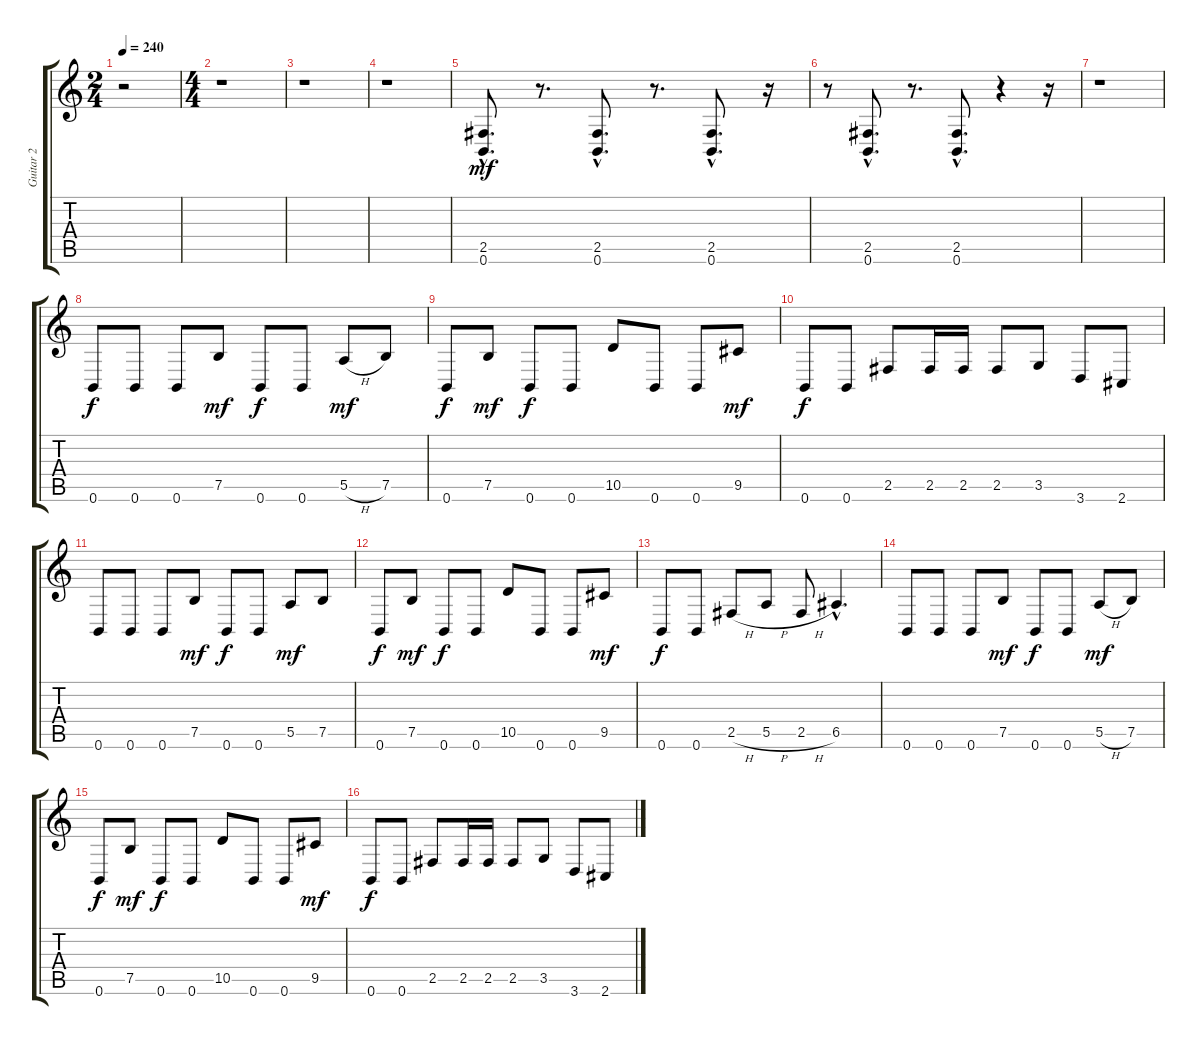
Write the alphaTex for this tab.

\track ("Guitar 2" "Guitar 2") {instrument distortionguitar}
\staff {score tabs}
\tuning (B3 Gb3 D3 A2 E2 B1) {hide}
\ts (2 4)
\tempo 240
\clef g2
\ks c
r.2{dy mf instrument distortionguitar} |
\ts (4 4)
r.1 |
r.1 |
r.1 |
(2.5{hac} 0.6{hac}).8{d} r.8{d} (2.5{hac} 0.6{hac}).8{d} r.8{d} (2.5{hac} 0.6{hac}).8{d} r.16 |
r.8 (2.5{hac} 0.6{hac}).8{d} r.8{d} (2.5{hac} 0.6{hac}).8{d} r.4 r.16 |
r.1 |
0.6.8{dy f} 0.6.8 0.6.8 7.5.8{dy mf} 0.6.8{dy f} 0.6.8 5.5{h}.8{dy mf} 7.5.8 |
0.6.8{dy f} 7.5.8{dy mf} 0.6.8{dy f} 0.6.8 10.5.8 0.6.8 0.6.8 9.5.8{dy mf} |
0.6.8{dy f} 0.6.8 2.5.8 2.5.16 2.5.16 2.5.8 3.5.8 3.6.8 2.6.8 |
0.6.8 0.6.8 0.6.8 7.5.8{dy mf} 0.6.8{dy f} 0.6.8 5.5.8{dy mf} 7.5.8 |
0.6.8{dy f} 7.5.8{dy mf} 0.6.8{dy f} 0.6.8 10.5.8 0.6.8 0.6.8 9.5.8{dy mf} |
0.6.8{dy f} 0.6.8 2.5{h}.8 5.5{h}.8 2.5{h}.8 6.5{hac}.4{d} |
0.6.8 0.6.8 0.6.8 7.5.8{dy mf} 0.6.8{dy f} 0.6.8 5.5{h}.8{dy mf} 7.5.8 |
0.6.8{dy f} 7.5.8{dy mf} 0.6.8{dy f} 0.6.8 10.5.8 0.6.8 0.6.8 9.5.8{dy mf} |
0.6.8{dy f} 0.6.8 2.5.8 2.5.16 2.5.16 2.5.8 3.5.8 3.6.8 2.6.8
